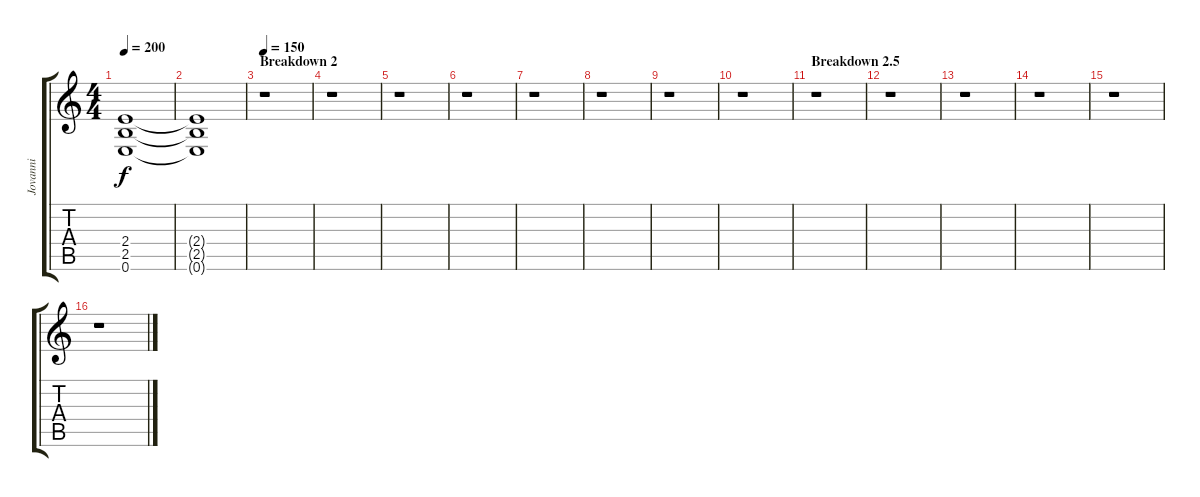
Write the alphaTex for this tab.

\track ("Jovanni" "Jovanni") {instrument distortionguitar}
\staff {score tabs}
\tuning (E4 B3 G3 D3 A2 E2) {hide}
\ts (4 4)
\tempo 200
\clef g2
\ks c
(2.4{t} 2.5{t} 0.6{t}).1{dy f} |
(2.4{t} 2.5{t} 0.6{t}).1 |
\section ("" "Breakdown 2")
\tempo 150
r.1 |
r.1 |
r.1 |
r.1 |
r.1 |
r.1 |
r.1 |
r.1 |
\section ("" "Breakdown 2.5")
r.1 |
r.1 |
r.1 |
r.1 |
r.1 |
r.1
